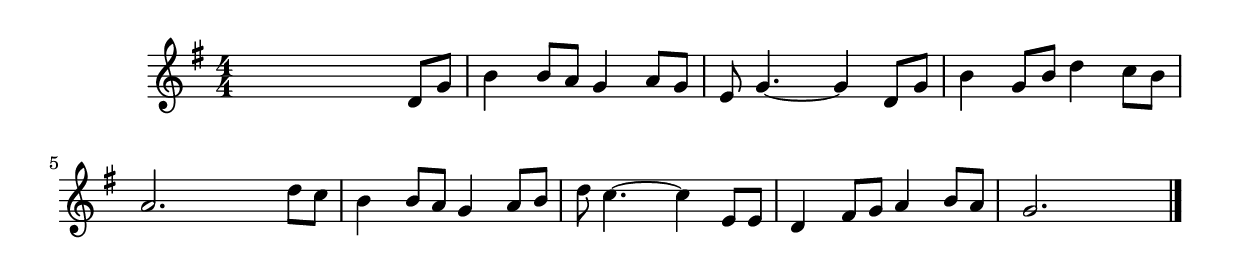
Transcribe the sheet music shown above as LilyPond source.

\version "2.20.0"
\header {
\include "lilypond-book-preamble.ly"
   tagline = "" % removed
 }
\score {
 {
  \key g \major \relative c'{\numericTimeSignature s2. d8 g b4 b8 a g4 a8 g e8 g4.~ g4 d8 g8 b4 g8 b d4 c8 b8 a2. d8 c b4 b8 a g4 a8 b d c4.~ c4 e,8 e d4 fis8 g a4 b8 a g2. \bar "|."}

}
\layout {
  \context {
      \Score 
      proportionalNotationDuration =  #(ly:make-moment 1/5)
 }
 }
\midi {\tempo 4 = 60}
}
